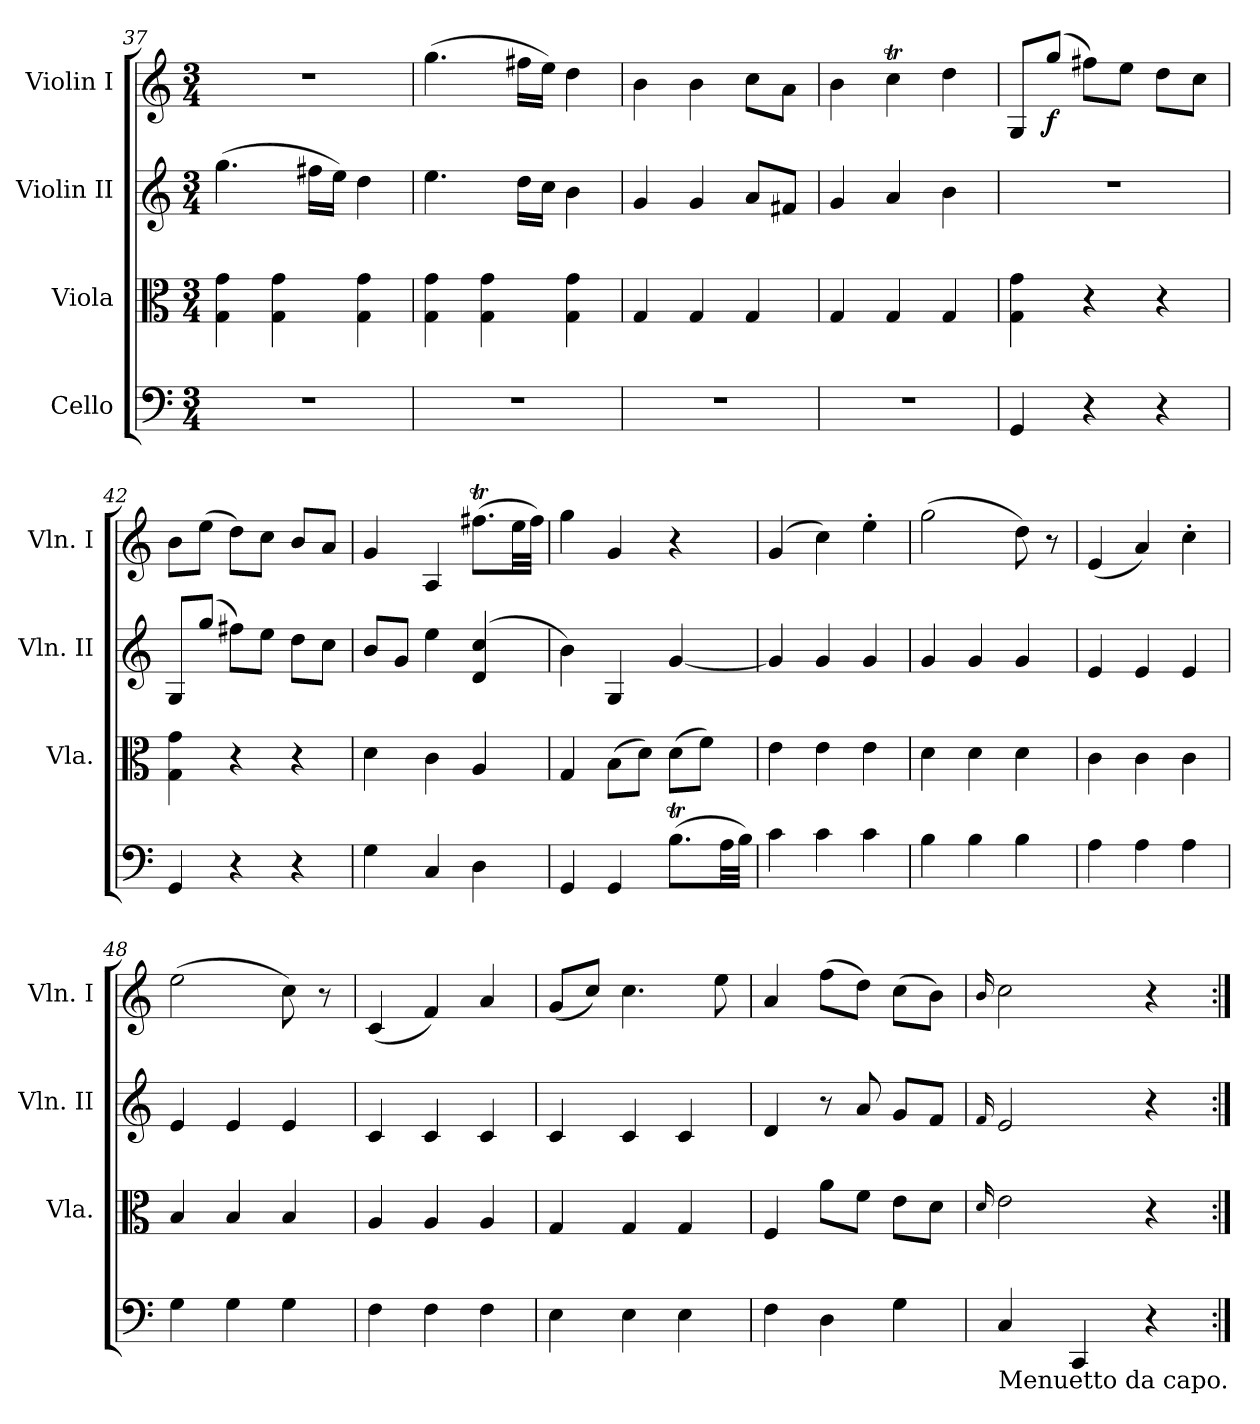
**kern	**kern	**kern	**kern	**dynam
*part4	*part3	*part2	*part1	*part1
*staff4	*staff3	*staff2	*staff1	*staff1
*I"Cello	*I"Viola	*I"Violin II	*I"Violin I	*
*	*I'Vla.	*I'Vln. II	*I'Vln. I	*
*clefF4	*clefC3	*clefG2	*clefG2	*
*k[]	*k[]	*k[]	*k[]	*
*C:	*C:	*C:	*C:	*
*M3/4	*M3/4	*M3/4	*M3/4	*
=37	=37	=37	=37	=37
2.r	4G 4g	(4.gg	2.r	.
.	4G 4g	.	.	.
.	.	16ff#XLL	.	.
.	.	16eeJJ)	.	.
.	4G 4g	4dd	.	.
=38	=38	=38	=38	=38
2.r	4G 4g	4.ee	(4.gg	.
.	4G 4g	.	.	.
.	.	16ddLL	16ff#XLL	.
.	.	16ccJJ	16eeJJ)	.
.	4G 4g	4b	4dd	.
=39	=39	=39	=39	=39
2.r	4G	4g	4b	.
.	4G	4g	4b	.
.	4G	8aL	8ccL	.
.	.	8f#XJ	8aJ	.
=40	=40	=40	=40	=40
2.r	4G	4g	4b	.
.	4G	4a	4ccT	.
.	4G	4b	4dd	.
=41	=41	=41	=41	=41
4GG	4G 4g	2.r	8GL	.
.	.	.	(8ggJ	f
4r	4r	.	8ff#XL)	.
.	.	.	8eeJ	.
4r	4r	.	8ddL	.
.	.	.	8ccJ	.
=42	=42	=42	=42	=42
4GG	4G 4g	8GL	8bL	.
.	.	(8ggJ	(8eeJ	.
4r	4r	8ff#XL)	8ddL)	.
.	.	8eeJ	8ccJ	.
4r	4r	8ddL	8bL	.
.	.	8ccJ	8aJ	.
=43	=43	=43	=43	=43
4G	4d	8bL	4g	.
.	.	8gJ	.	.
4C	4c	4ee	4A	.
4D	4A	(4d 4cc	(8.ff#XtL	.
.	.	.	32eeLL	.
.	.	.	32ff#JJJ)	.
=44	=44	=44	=44	=44
4GG	4G	4b)	4gg	.
4GG	(8BL	4G	4g	.
.	8dJ)	.	.	.
(8.BtL	(8dL	[4g	4r	.
.	8fJ)	.	.	.
32ALL	.	.	.	.
32BJJJ)	.	.	.	.
=45	=45	=45	=45	=45
4c	4e	4g]	(4g	.
4c	4e	4g	4cc)	.
4c	4e	4g	4ee'	.
=46	=46	=46	=46	=46
4B	4d	4g	(2gg	.
4B	4d	4g	.	.
4B	4d	4g	8dd)	.
.	.	.	8r	.
=47	=47	=47	=47	=47
4A	4c	4e	(4e	.
4A	4c	4e	4a)	.
4A	4c	4e	4cc'	.
=48	=48	=48	=48	=48
4G	4B	4e	(2ee	.
4G	4B	4e	.	.
4G	4B	4e	8cc)	.
.	.	.	8r	.
=49	=49	=49	=49	=49
4F	4A	4c	(4c	.
4F	4A	4c	4f)	.
4F	4A	4c	4a	.
=50	=50	=50	=50	=50
4E	4G	4c	(8gL	.
.	.	.	8ccJ)	.
4E	4G	4c	4.cc	.
4E	4G	4c	.	.
.	.	.	8ee	.
=51	=51	=51	=51	=51
4F	4F	4d	4a	.
4D	8aL	8r	(8ffL	.
.	8fJ	8a	8ddJ)	.
4G	8eL	8gL	(8ccL	.
.	8dJ	8fJ	8bJ)	.
=52	=52	=52	=52	=52
.	16qqd/	16qqf/	16qqb/	.
!LO:TX:b:t=Menuetto da capo.	!	!	!	!
4C	2e	2e	2cc	.
4CC	.	.	.	.
4r	4r	4r	4r	.
=:|!	=:|!	=:|!	=:|!	=:|!
*-	*-	*-	*-	*-
